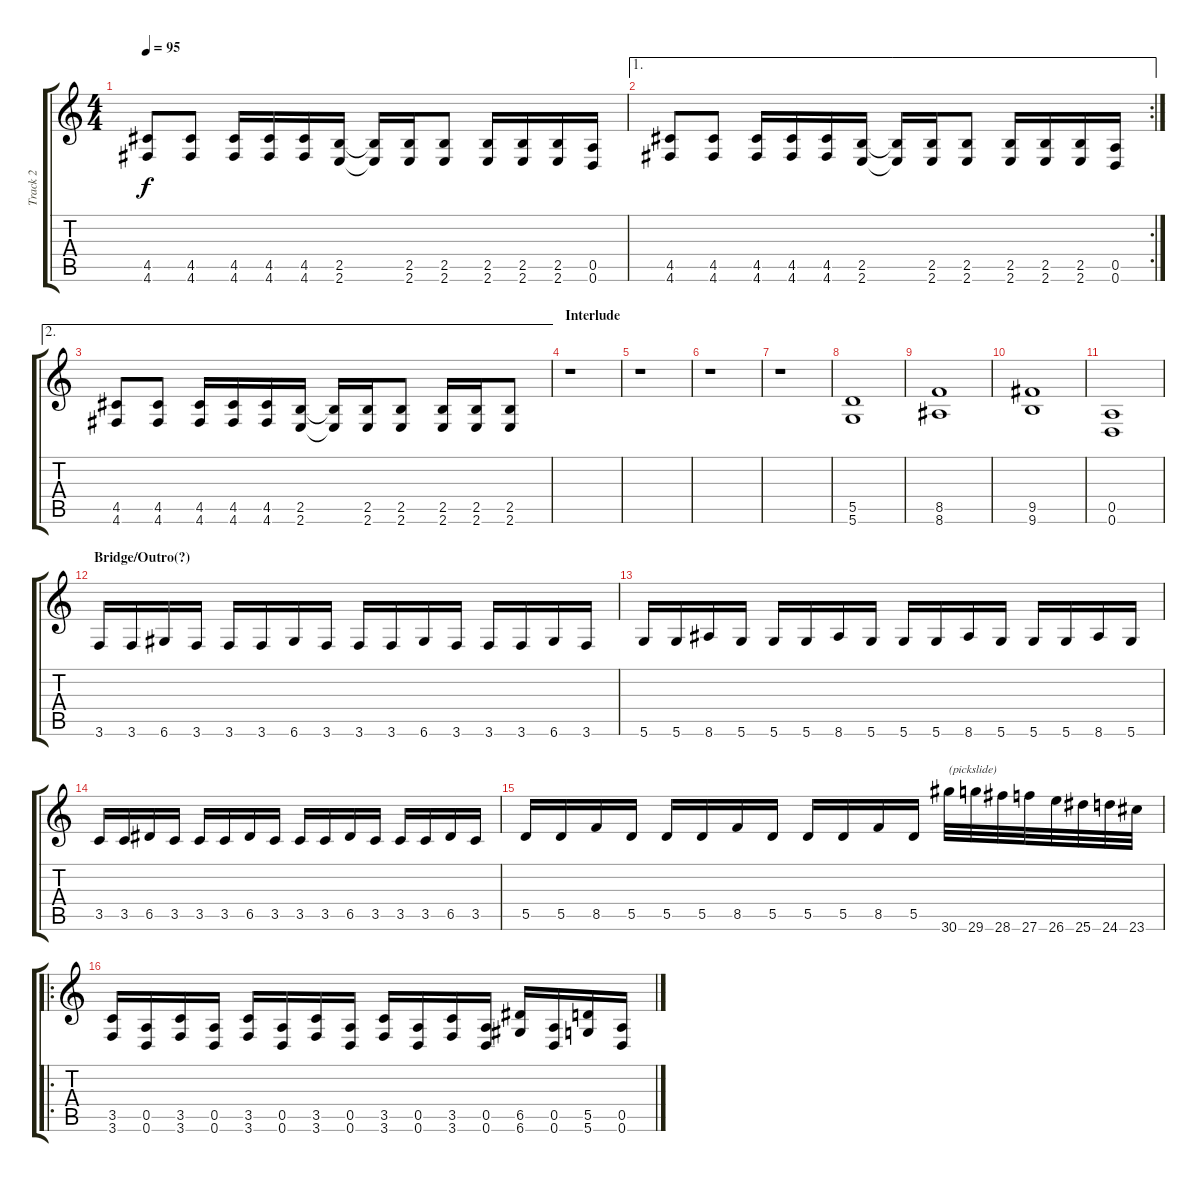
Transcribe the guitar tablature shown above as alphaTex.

\track ("Track 2" "Track 2") {instrument overdrivenguitar}
\staff {score tabs}
\tuning (E4 B3 G3 D3 A2 D2) {hide}
\ts (4 4)
\tempo 95
\clef g2
\ks c
(4.5 4.6).8{dy f} (4.5 4.6).8 (4.5 4.6).16 (4.5 4.6).16 (4.5 4.6).16 (2.5 2.6).16 (2.5{t} 2.6{t}).16 (2.5 2.6).16 (2.5 2.6).8 (2.5 2.6).16 (2.5 2.6).16 (2.5 2.6).16 (0.5 0.6).16 |
\ae 1
\rc 2
(4.5 4.6).8 (4.5 4.6).8 (4.5 4.6).16 (4.5 4.6).16 (4.5 4.6).16 (2.5 2.6).16 (2.5{t} 2.6{t}).16 (2.5 2.6).16 (2.5 2.6).8 (2.5 2.6).16 (2.5 2.6).16 (2.5 2.6).16 (0.5 0.6).16 |
\ae 2
(4.5 4.6).8 (4.5 4.6).8 (4.5 4.6).16 (4.5 4.6).16 (4.5 4.6).16 (2.5 2.6).16 (2.5{t} 2.6{t}).16 (2.5 2.6).16 (2.5 2.6).8 (2.5 2.6).16 (2.5 2.6).16 (2.5 2.6).8 |
\section ("" "Interlude")
r.1 |
r.1 |
r.1 |
r.1 |
(5.5 5.6).1 |
(8.5 8.6).1 |
(9.5 9.6).1 |
(0.5 0.6).1 |
\section ("" "Bridge/Outro(?)")
3.6.16 3.6.16 6.6.16 3.6.16 3.6.16 3.6.16 6.6.16 3.6.16 3.6.16 3.6.16 6.6.16 3.6.16 3.6.16 3.6.16 6.6.16 3.6.16 |
5.6.16 5.6.16 8.6.16 5.6.16 5.6.16 5.6.16 8.6.16 5.6.16 5.6.16 5.6.16 8.6.16 5.6.16 5.6.16 5.6.16 8.6.16 5.6.16 |
3.5.16 3.5.16 6.5.16 3.5.16 3.5.16 3.5.16 6.5.16 3.5.16 3.5.16 3.5.16 6.5.16 3.5.16 3.5.16 3.5.16 6.5.16 3.5.16 |
5.5.16 5.5.16 8.5.16 5.5.16 5.5.16 5.5.16 8.5.16 5.5.16 5.5.16 5.5.16 8.5.16 5.5.16 30.6.32{txt "(pickslide)" instrument guitarfretnoise} 29.6.32 28.6.32 27.6.32 26.6.32 25.6.32 24.6.32 23.6.32 |
\ro
(3.5 3.6).16{instrument overdrivenguitar} (0.5 0.6).16 (3.5 3.6).16 (0.5 0.6).16 (3.5 3.6).16 (0.5 0.6).16 (3.5 3.6).16 (0.5 0.6).16 (3.5 3.6).16 (0.5 0.6).16 (3.5 3.6).16 (0.5 0.6).16 (6.5 6.6).16 (0.5 0.6).16 (5.5 5.6).16 (0.5 0.6).16
